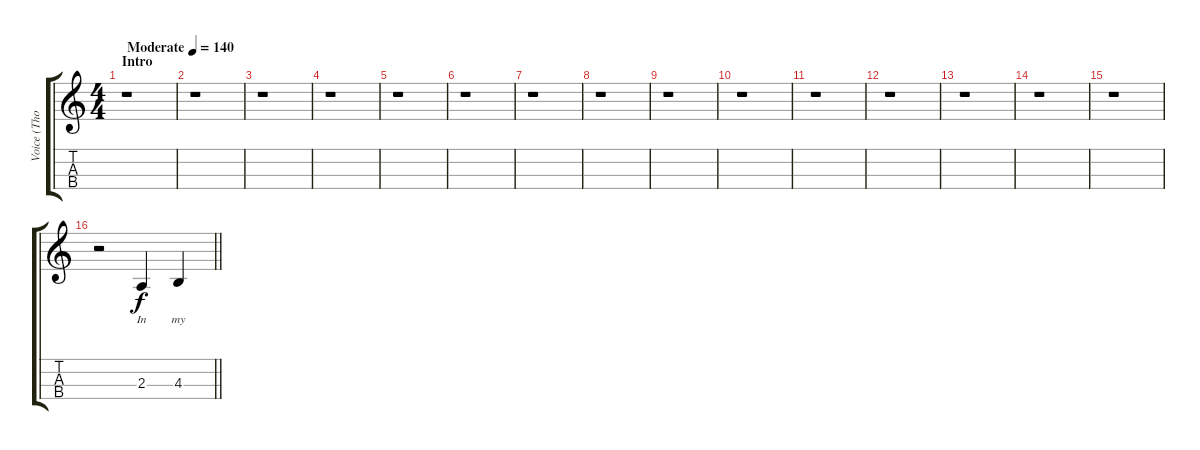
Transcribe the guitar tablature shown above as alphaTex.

\track ("Voice (Thom Yorke)" "Voice (Tho") {instrument lead1square}
\staff {score tabs}
\tuning (E4 B3 G3 D3) {hide}
\ts (4 4)
\section ("" "Intro")
\tempo (140 "Moderate")
\clef g2
\ks c
r.1{dy f instrument lead1square} |
r.1 |
r.1 |
r.1 |
r.1 |
r.1 |
r.1 |
r.1 |
r.1 |
r.1 |
r.1 |
r.1 |
r.1 |
r.1 |
r.1 |
\barLineRight lightlight
r.2 2.3.4{lyrics (0 "In") lyrics (1 "") lyrics (2 "") lyrics (3 "") lyrics (4 "")} 4.3.4{lyrics (0 "my") lyrics (1 "") lyrics (2 "") lyrics (3 "") lyrics (4 "")}
